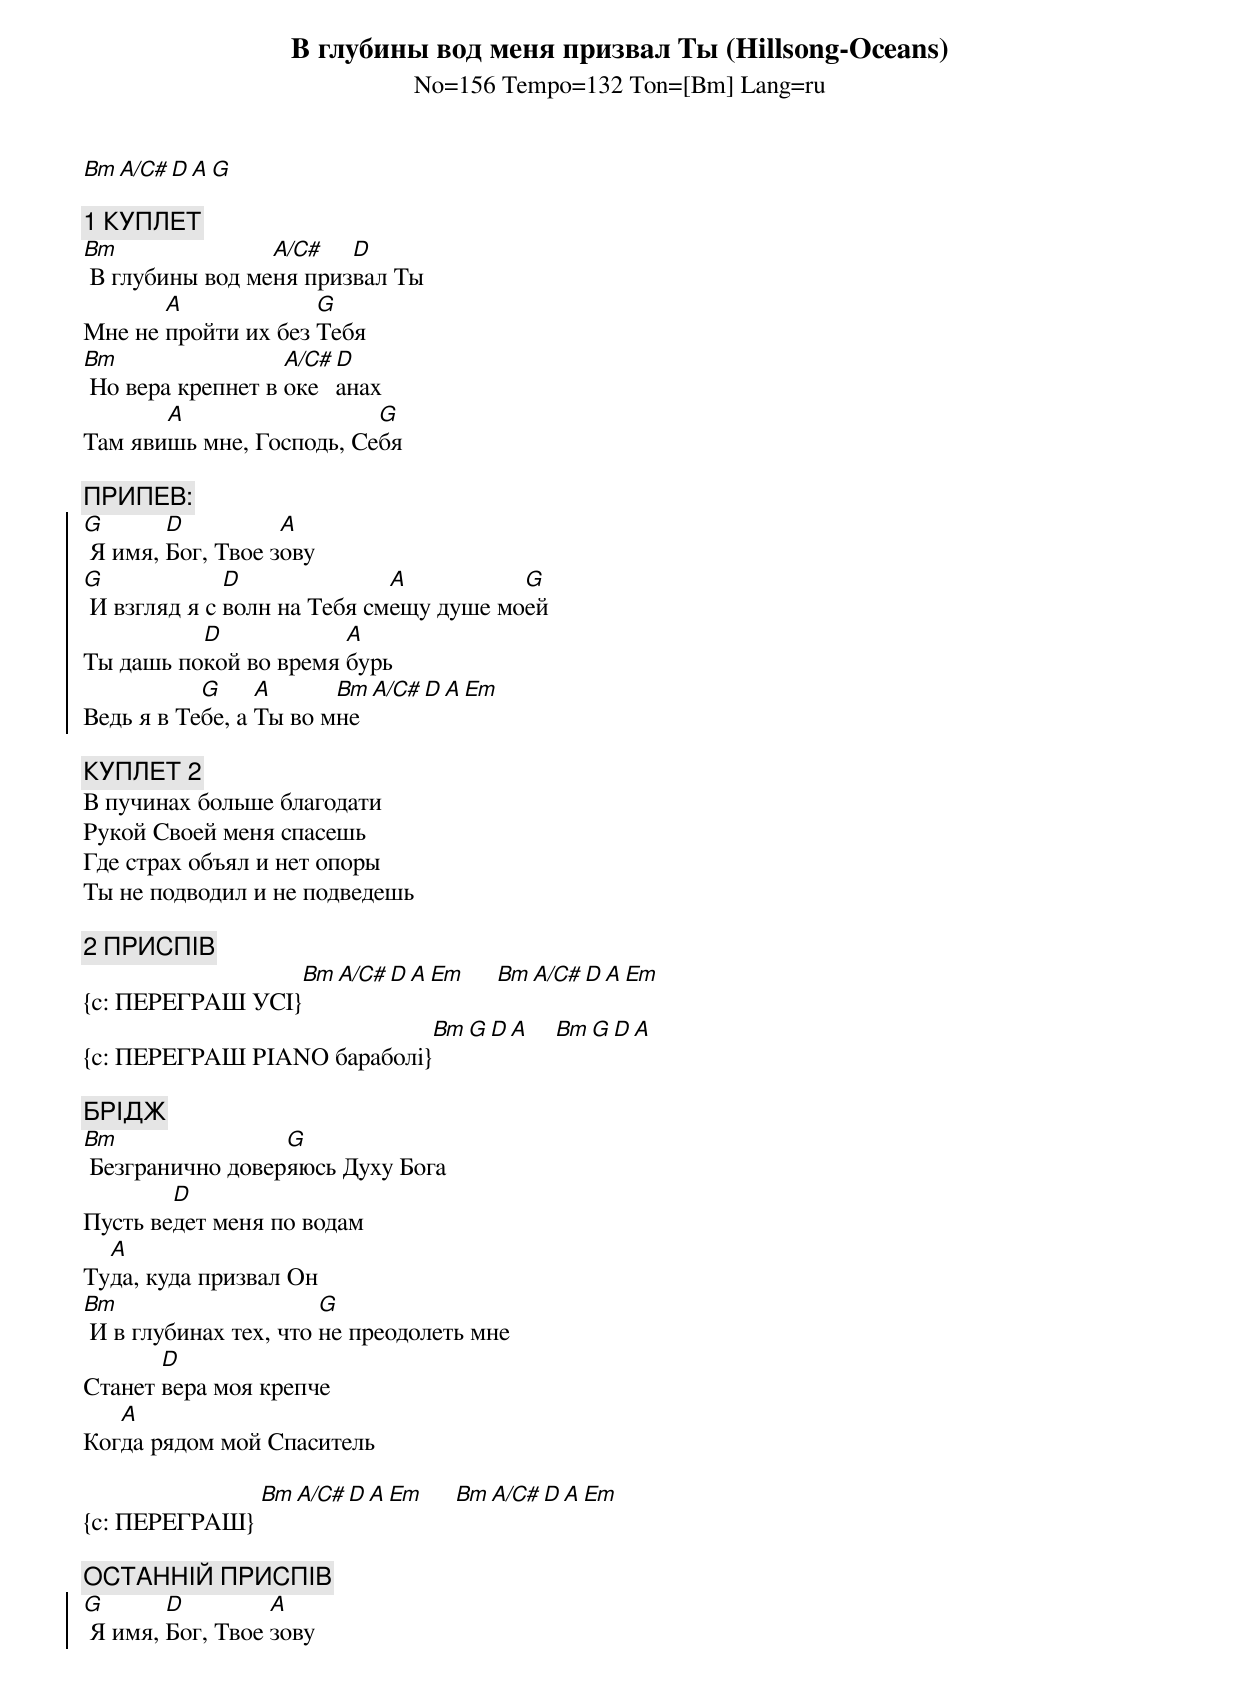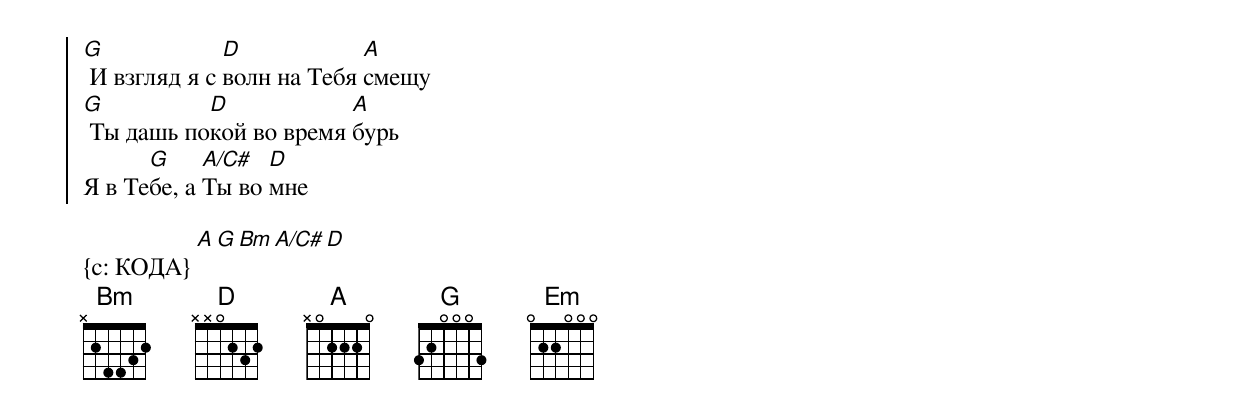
{title:В глубины вод меня призвал Ты (Hillsong-Oceans)}
{subtitle:No=156 Tempo=132 Ton=[Bm] Lang=ru}

[Bm][A/C#][D][A][G]

{c: 1 КУПЛЕТ}
[Bm] В глубины вод ме[A/C#]ня приз[D]вал Ты
Мне не [A]пройти их без [G]Тебя
[Bm] Но вера крепнет в [A/C#]оке[D]анах
Там яви[A]шь мне, Господь, Се[G]бя

{c: ПРИПЕВ:}
{soc}
[G] Я имя, [D]Бог, Твое з[A]ову
[G] И взгляд я с [D]волн на Тебя см[A]ещу душе мо[G]ей
Ты дашь по[D]кой во время [A]бурь
Ведь я в Те[G]бе, а [A]Ты во м[Bm]не [A/C#][D][A][Em]
{eoc}

{c: КУПЛЕТ 2}
В пучинах больше благодати
Рукой Своей меня спасешь
Где страх объял и нет опоры
Ты не подводил и не подведешь

{c: 2 ПРИСПІВ}
{c: ПЕРЕГРАШ УСІ}[Bm][A/C#][D][A][Em]     [Bm][A/C#][D][A][Em]
{c: ПЕРЕГРАШ PIANO бараболі}[Bm][G][D][A]    [Bm][G][D][A]

{c: БРІДЖ}
[Bm] Безгранично довер[G]яюсь Духу Бога
Пусть ве[D]дет меня по водам
Ту[A]да, куда призвал Он
[Bm] И в глубинах тех, что [G]не преодолеть мне
Станет [D]вера моя крепче
Ког[A]да рядом мой Спаситель

{c: ПЕРЕГРАШ} [Bm][A/C#][D][A][Em]     [Bm][A/C#][D][A][Em]

{c: ОСТАННІЙ ПРИСПІВ}
{soc}
[G] Я имя, [D]Бог, Твое [A]зову
[G] И взгляд я с [D]волн на Тебя [A]смещу
[G] Ты дашь по[D]кой во время [A]бурь
Я в Те[G]бе, а [A/C#]Ты во [D]мне
{eoc}

{c: КОДА} [A][G][Bm][A/C#][D]
